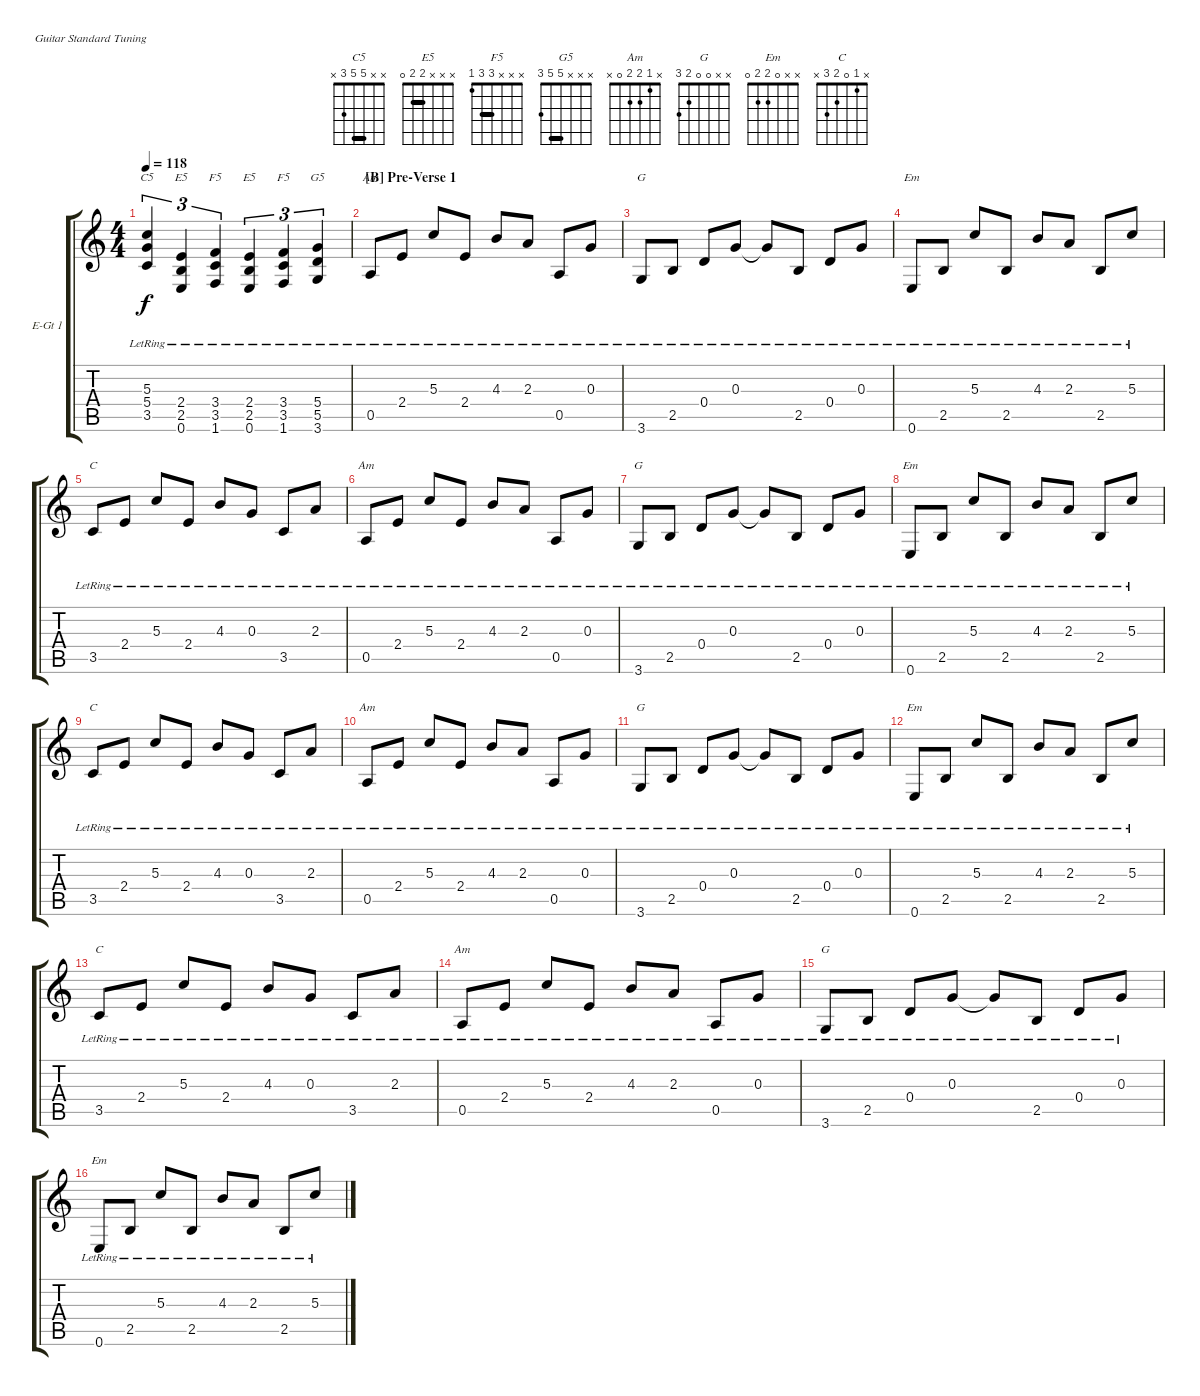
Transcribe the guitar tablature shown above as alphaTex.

\bracketExtendMode groupsimilarinstruments
\firstSystemTrackNameOrientation horizontal
\otherSystemsTrackNameOrientation horizontal
\track ("Guitar 1 (James Hetfield)" "E-Gt 1") {instrument distortionguitar}
\staff {score tabs}
\tuning (E4 B3 G3 D3 A2 E2)
\chord ("C5" x x 5 5 3 x) {barre 5}
\chord ("E5" x x x 2 2 0) {barre 2}
\chord ("F5" x x x 3 3 1) {barre 3}
\chord ("G5" x x x 5 5 3) {barre 5}
\chord ("Am" x 1 2 2 0 x)
\chord ("G" x x 0 0 2 3)
\chord ("Em" x x 0 2 2 0)
\chord ("C" x 1 0 2 3 x)
\ts (4 4)
\tempo 118
\clef g2
\ks c
(3.5{lr} 5.4 5.3).4{tu (3 2) ch "C5" lyrics (0 "") lyrics (1 "") lyrics (2 "") lyrics (3 "") lyrics (4 "") dy f} (2.5{lr} 2.4 0.6).4{tu (3 2) ch "E5" lyrics (0 "") lyrics (1 "") lyrics (2 "") lyrics (3 "") lyrics (4 "")} (3.5{lr} 3.4 1.6).4{tu (3 2) ch "F5" lyrics (0 "") lyrics (1 "") lyrics (2 "") lyrics (3 "") lyrics (4 "")} (2.5{lr} 2.4 0.6).4{tu (3 2) ch "E5" lyrics (0 "") lyrics (1 "") lyrics (2 "") lyrics (3 "") lyrics (4 "")} (3.5{lr} 3.4 1.6).4{tu (3 2) ch "F5" lyrics (0 "") lyrics (1 "") lyrics (2 "") lyrics (3 "") lyrics (4 "")} (5.5{lr} 5.4 3.6).4{tu (3 2) ch "G5" lyrics (0 "") lyrics (1 "") lyrics (2 "") lyrics (3 "") lyrics (4 "")} |
\section ("B" "Pre-Verse 1")
0.5{lr}.8{ch "Am" lyrics (0 "") lyrics (1 "") lyrics (2 "") lyrics (3 "") lyrics (4 "")} 2.4{lr}.8{lyrics (0 "") lyrics (1 "") lyrics (2 "") lyrics (3 "") lyrics (4 "")} 5.3{lr}.8{lyrics (0 "") lyrics (1 "") lyrics (2 "") lyrics (3 "") lyrics (4 "")} 2.4{lr}.8{lyrics (0 "") lyrics (1 "") lyrics (2 "") lyrics (3 "") lyrics (4 "")} 4.3{lr}.8{lyrics (0 "") lyrics (1 "") lyrics (2 "") lyrics (3 "") lyrics (4 "")} 2.3{lr}.8{lyrics (0 "") lyrics (1 "") lyrics (2 "") lyrics (3 "") lyrics (4 "")} 0.5{lr}.8{lyrics (0 "") lyrics (1 "") lyrics (2 "") lyrics (3 "") lyrics (4 "")} 0.3{lr}.8{lyrics (0 "") lyrics (1 "") lyrics (2 "") lyrics (3 "") lyrics (4 "")} |
3.6{lr}.8{ch "G" lyrics (0 "") lyrics (1 "") lyrics (2 "") lyrics (3 "") lyrics (4 "")} 2.5{lr}.8{lyrics (0 "") lyrics (1 "") lyrics (2 "") lyrics (3 "") lyrics (4 "")} 0.4{lr}.8{lyrics (0 "") lyrics (1 "") lyrics (2 "") lyrics (3 "") lyrics (4 "")} 0.3{lr}.8{lyrics (0 "") lyrics (1 "") lyrics (2 "") lyrics (3 "") lyrics (4 "")} 0.3{lr t}.8{lyrics (0 "") lyrics (1 "") lyrics (2 "") lyrics (3 "") lyrics (4 "")} 2.5{lr}.8{lyrics (0 "") lyrics (1 "") lyrics (2 "") lyrics (3 "") lyrics (4 "")} 0.4{lr}.8{lyrics (0 "") lyrics (1 "") lyrics (2 "") lyrics (3 "") lyrics (4 "")} 0.3{lr}.8{lyrics (0 "") lyrics (1 "") lyrics (2 "") lyrics (3 "") lyrics (4 "")} |
0.6{lr}.8{ch "Em" lyrics (0 "") lyrics (1 "") lyrics (2 "") lyrics (3 "") lyrics (4 "")} 2.5{lr}.8{lyrics (0 "") lyrics (1 "") lyrics (2 "") lyrics (3 "") lyrics (4 "")} 5.3{lr}.8{lyrics (0 "") lyrics (1 "") lyrics (2 "") lyrics (3 "") lyrics (4 "")} 2.5{lr}.8{lyrics (0 "") lyrics (1 "") lyrics (2 "") lyrics (3 "") lyrics (4 "")} 4.3{lr}.8{lyrics (0 "") lyrics (1 "") lyrics (2 "") lyrics (3 "") lyrics (4 "")} 2.3{lr}.8{lyrics (0 "") lyrics (1 "") lyrics (2 "") lyrics (3 "") lyrics (4 "")} 2.5{lr}.8{lyrics (0 "") lyrics (1 "") lyrics (2 "") lyrics (3 "") lyrics (4 "")} 5.3{lr}.8{lyrics (0 "") lyrics (1 "") lyrics (2 "") lyrics (3 "") lyrics (4 "")} |
3.5{lr}.8{ch "C"} 2.4{lr}.8 5.3{lr}.8 2.4{lr}.8 4.3{lr}.8 0.3{lr}.8 3.5{lr}.8 2.3{lr}.8 |
0.5{lr}.8{ch "Am" lyrics (0 "") lyrics (1 "") lyrics (2 "") lyrics (3 "") lyrics (4 "")} 2.4{lr}.8{lyrics (0 "") lyrics (1 "") lyrics (2 "") lyrics (3 "") lyrics (4 "")} 5.3{lr}.8{lyrics (0 "") lyrics (1 "") lyrics (2 "") lyrics (3 "") lyrics (4 "")} 2.4{lr}.8{lyrics (0 "") lyrics (1 "") lyrics (2 "") lyrics (3 "") lyrics (4 "")} 4.3{lr}.8{lyrics (0 "") lyrics (1 "") lyrics (2 "") lyrics (3 "") lyrics (4 "")} 2.3{lr}.8{lyrics (0 "") lyrics (1 "") lyrics (2 "") lyrics (3 "") lyrics (4 "")} 0.5{lr}.8{lyrics (0 "") lyrics (1 "") lyrics (2 "") lyrics (3 "") lyrics (4 "")} 0.3{lr}.8{lyrics (0 "") lyrics (1 "") lyrics (2 "") lyrics (3 "") lyrics (4 "")} |
3.6{lr}.8{ch "G" lyrics (0 "") lyrics (1 "") lyrics (2 "") lyrics (3 "") lyrics (4 "")} 2.5{lr}.8{lyrics (0 "") lyrics (1 "") lyrics (2 "") lyrics (3 "") lyrics (4 "")} 0.4{lr}.8{lyrics (0 "") lyrics (1 "") lyrics (2 "") lyrics (3 "") lyrics (4 "")} 0.3{lr}.8{lyrics (0 "") lyrics (1 "") lyrics (2 "") lyrics (3 "") lyrics (4 "")} 0.3{lr t}.8{lyrics (0 "") lyrics (1 "") lyrics (2 "") lyrics (3 "") lyrics (4 "")} 2.5{lr}.8{lyrics (0 "") lyrics (1 "") lyrics (2 "") lyrics (3 "") lyrics (4 "")} 0.4{lr}.8{lyrics (0 "") lyrics (1 "") lyrics (2 "") lyrics (3 "") lyrics (4 "")} 0.3{lr}.8{lyrics (0 "") lyrics (1 "") lyrics (2 "") lyrics (3 "") lyrics (4 "")} |
0.6{lr}.8{ch "Em"} 2.5{lr}.8 5.3{lr}.8 2.5{lr}.8 4.3{lr}.8 2.3{lr}.8 2.5{lr}.8 5.3{lr}.8 |
3.5{lr}.8{ch "C"} 2.4{lr}.8 5.3{lr}.8 2.4{lr}.8 4.3{lr}.8 0.3{lr}.8 3.5{lr}.8 2.3{lr}.8 |
0.5{lr}.8{ch "Am" lyrics (0 "") lyrics (1 "") lyrics (2 "") lyrics (3 "") lyrics (4 "")} 2.4{lr}.8{lyrics (0 "") lyrics (1 "") lyrics (2 "") lyrics (3 "") lyrics (4 "")} 5.3{lr}.8{lyrics (0 "") lyrics (1 "") lyrics (2 "") lyrics (3 "") lyrics (4 "")} 2.4{lr}.8{lyrics (0 "") lyrics (1 "") lyrics (2 "") lyrics (3 "") lyrics (4 "")} 4.3{lr}.8{lyrics (0 "") lyrics (1 "") lyrics (2 "") lyrics (3 "") lyrics (4 "")} 2.3{lr}.8{lyrics (0 "") lyrics (1 "") lyrics (2 "") lyrics (3 "") lyrics (4 "")} 0.5{lr}.8{lyrics (0 "") lyrics (1 "") lyrics (2 "") lyrics (3 "") lyrics (4 "")} 0.3{lr}.8{lyrics (0 "") lyrics (1 "") lyrics (2 "") lyrics (3 "") lyrics (4 "")} |
3.6{lr}.8{ch "G" lyrics (0 "") lyrics (1 "") lyrics (2 "") lyrics (3 "") lyrics (4 "")} 2.5{lr}.8{lyrics (0 "") lyrics (1 "") lyrics (2 "") lyrics (3 "") lyrics (4 "")} 0.4{lr}.8{lyrics (0 "") lyrics (1 "") lyrics (2 "") lyrics (3 "") lyrics (4 "")} 0.3{lr}.8{lyrics (0 "") lyrics (1 "") lyrics (2 "") lyrics (3 "") lyrics (4 "")} 0.3{lr t}.8{lyrics (0 "") lyrics (1 "") lyrics (2 "") lyrics (3 "") lyrics (4 "")} 2.5{lr}.8{lyrics (0 "") lyrics (1 "") lyrics (2 "") lyrics (3 "") lyrics (4 "")} 0.4{lr}.8{lyrics (0 "") lyrics (1 "") lyrics (2 "") lyrics (3 "") lyrics (4 "")} 0.3{lr}.8{lyrics (0 "") lyrics (1 "") lyrics (2 "") lyrics (3 "") lyrics (4 "")} |
0.6{lr}.8{ch "Em"} 2.5{lr}.8 5.3{lr}.8 2.5{lr}.8 4.3{lr}.8 2.3{lr}.8 2.5{lr}.8 5.3{lr}.8 |
3.5{lr}.8{ch "C"} 2.4{lr}.8 5.3{lr}.8 2.4{lr}.8 4.3{lr}.8 0.3{lr}.8 3.5{lr}.8 2.3{lr}.8 |
0.5{lr}.8{ch "Am"} 2.4{lr}.8 5.3{lr}.8 2.4{lr}.8 4.3{lr}.8 2.3{lr}.8 0.5{lr}.8 0.3{lr}.8 |
3.6{lr}.8{ch "G"} 2.5{lr}.8 0.4{lr}.8 0.3{lr}.8 0.3{lr t}.8 2.5{lr}.8 0.4{lr}.8 0.3{lr}.8 |
0.6{lr}.8{ch "Em"} 2.5{lr}.8 5.3{lr}.8 2.5{lr}.8 4.3{lr}.8 2.3{lr}.8 2.5{lr}.8 5.3{lr}.8
